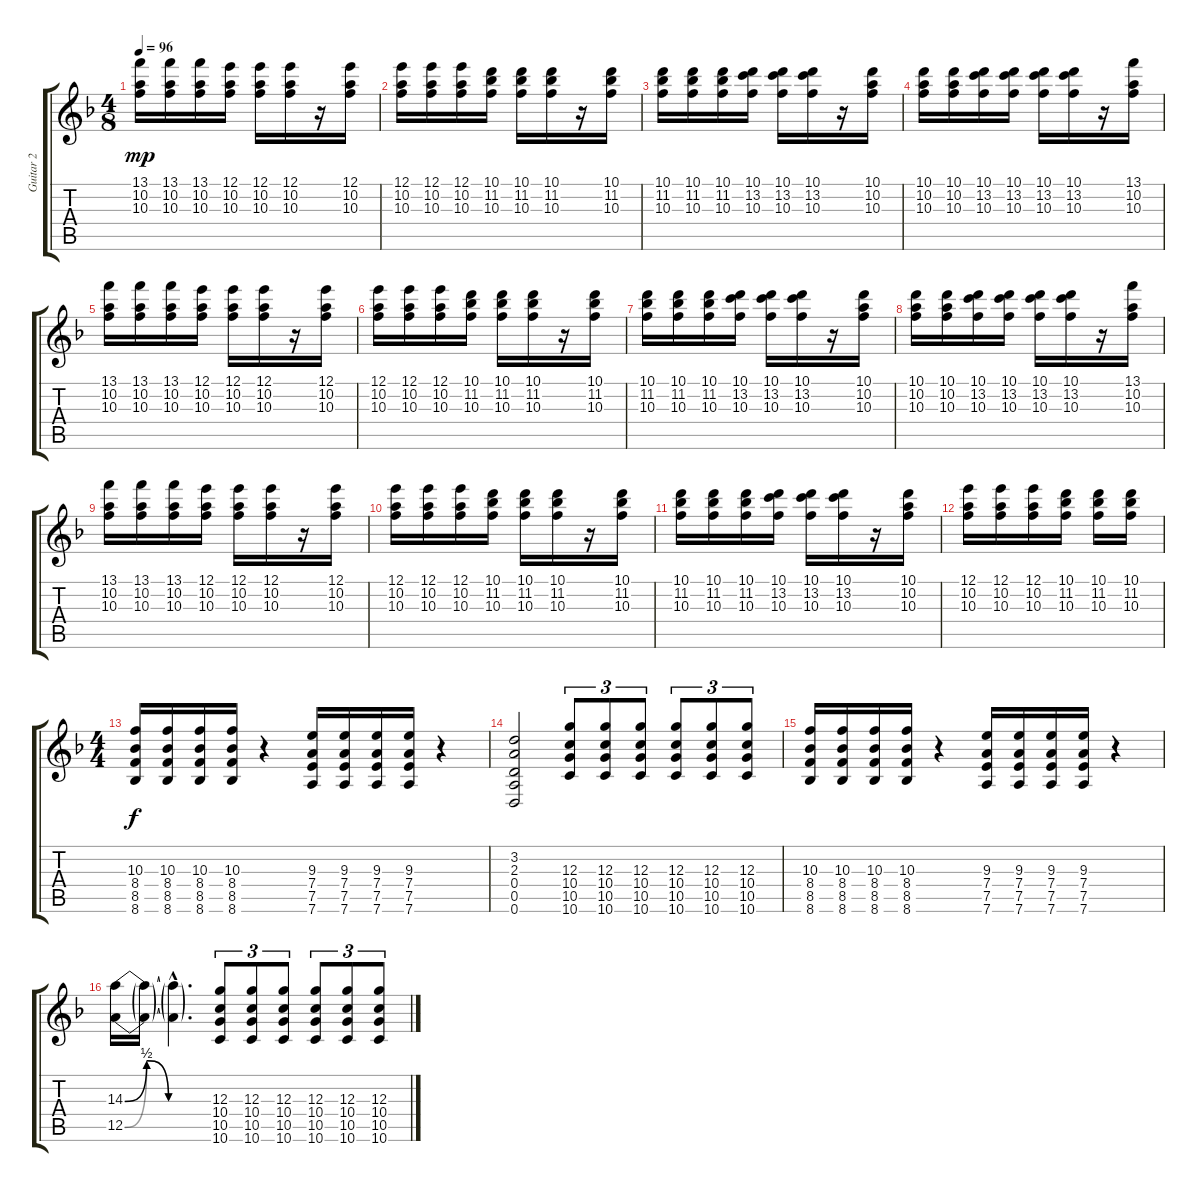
\track ("Guitar 2" "Guitar 2") {instrument distortionguitar}
\staff {score tabs}
\tuning (E4 B3 G3 D3 A2 D2) {hide}
\ts (4 8)
\tempo 96
\clef g2
\ks f
(13.1 10.2 10.3).16{dy mp} (13.1 10.2 10.3).16 (13.1 10.2 10.3).16 (12.1 10.2 10.3).16 (12.1 10.2 10.3).16 (12.1 10.2 10.3).16 r.16 (12.1 10.2 10.3).16 |
(12.1 10.2 10.3).16 (12.1 10.2 10.3).16 (12.1 10.2 10.3).16 (10.1 11.2 10.3).16 (10.1 11.2 10.3).16 (10.1 11.2 10.3).16 r.16 (10.1 11.2 10.3).16 |
(10.1 11.2 10.3).16 (10.1 11.2 10.3).16 (10.1 11.2 10.3).16 (10.1 13.2 10.3).16 (10.1 13.2 10.3).16 (10.1 13.2 10.3).16 r.16 (10.1 10.2 10.3).16 |
(10.1 10.2 10.3).16 (10.1 10.2 10.3).16 (10.1 13.2 10.3).16 (10.1 13.2 10.3).16 (10.1 13.2 10.3).16 (10.1 13.2 10.3).16 r.16 (13.1 10.2 10.3).16 |
(13.1 10.2 10.3).16 (13.1 10.2 10.3).16 (13.1 10.2 10.3).16 (12.1 10.2 10.3).16 (12.1 10.2 10.3).16 (12.1 10.2 10.3).16 r.16 (12.1 10.2 10.3).16 |
(12.1 10.2 10.3).16 (12.1 10.2 10.3).16 (12.1 10.2 10.3).16 (10.1 11.2 10.3).16 (10.1 11.2 10.3).16 (10.1 11.2 10.3).16 r.16 (10.1 11.2 10.3).16 |
(10.1 11.2 10.3).16 (10.1 11.2 10.3).16 (10.1 11.2 10.3).16 (10.1 13.2 10.3).16 (10.1 13.2 10.3).16 (10.1 13.2 10.3).16 r.16 (10.1 10.2 10.3).16 |
(10.1 10.2 10.3).16 (10.1 10.2 10.3).16 (10.1 13.2 10.3).16 (10.1 13.2 10.3).16 (10.1 13.2 10.3).16 (10.1 13.2 10.3).16 r.16 (13.1 10.2 10.3).16 |
(13.1 10.2 10.3).16 (13.1 10.2 10.3).16 (13.1 10.2 10.3).16 (12.1 10.2 10.3).16 (12.1 10.2 10.3).16 (12.1 10.2 10.3).16 r.16 (12.1 10.2 10.3).16 |
(12.1 10.2 10.3).16 (12.1 10.2 10.3).16 (12.1 10.2 10.3).16 (10.1 11.2 10.3).16 (10.1 11.2 10.3).16 (10.1 11.2 10.3).16 r.16 (10.1 11.2 10.3).16 |
(10.1 11.2 10.3).16 (10.1 11.2 10.3).16 (10.1 11.2 10.3).16 (10.1 13.2 10.3).16 (10.1 13.2 10.3).16 (10.1 13.2 10.3).16 r.16 (10.1 10.2 10.3).16 |
(12.1 10.2 10.3).16 (12.1 10.2 10.3).16 (12.1 10.2 10.3).16 (10.1 11.2 10.3).16 (10.1 11.2 10.3).16 (10.1 11.2 10.3).16 |
\ts (4 4)
(10.3 8.4 8.5 8.6).16{dy f instrument distortionguitar} (10.3 8.4 8.5 8.6).16 (10.3 8.4 8.5 8.6).16 (10.3 8.4 8.5 8.6).16 r.4 (9.3 7.4 7.5 7.6).16 (9.3 7.4 7.5 7.6).16 (9.3 7.4 7.5 7.6).16 (9.3 7.4 7.5 7.6).16 r.4 |
(3.2 2.3 0.4 0.5 0.6).2 (12.3 10.4 10.5 10.6).8{tu (3 2)} (12.3 10.4 10.5 10.6).8{tu (3 2)} (12.3 10.4 10.5 10.6).8{tu (3 2)} (12.3 10.4 10.5 10.6).8{tu (3 2)} (12.3 10.4 10.5 10.6).8{tu (3 2)} (12.3 10.4 10.5 10.6).8{tu (3 2)} |
(10.3 8.4 8.5 8.6).16 (10.3 8.4 8.5 8.6).16 (10.3 8.4 8.5 8.6).16 (10.3 8.4 8.5 8.6).16 r.4 (9.3 7.4 7.5 7.6).16 (9.3 7.4 7.5 7.6).16 (9.3 7.4 7.5 7.6).16 (9.3 7.4 7.5 7.6).16 r.4 |
(14.3{be (custom 0 0 15 2 30 0 45 0 60 0)} 12.5{be (custom 0 0 15 2 30 0 45 0 60 0)}).16 (14.3{t} 12.5{t}).16 (14.3{hac t} 12.5{hac t}).4{d} (12.3 10.4 10.5 10.6).8{tu (3 2)} (12.3 10.4 10.5 10.6).8{tu (3 2)} (12.3 10.4 10.5 10.6).8{tu (3 2)} (12.3 10.4 10.5 10.6).8{tu (3 2)} (12.3 10.4 10.5 10.6).8{tu (3 2)} (12.3 10.4 10.5 10.6).8{tu (3 2)}
